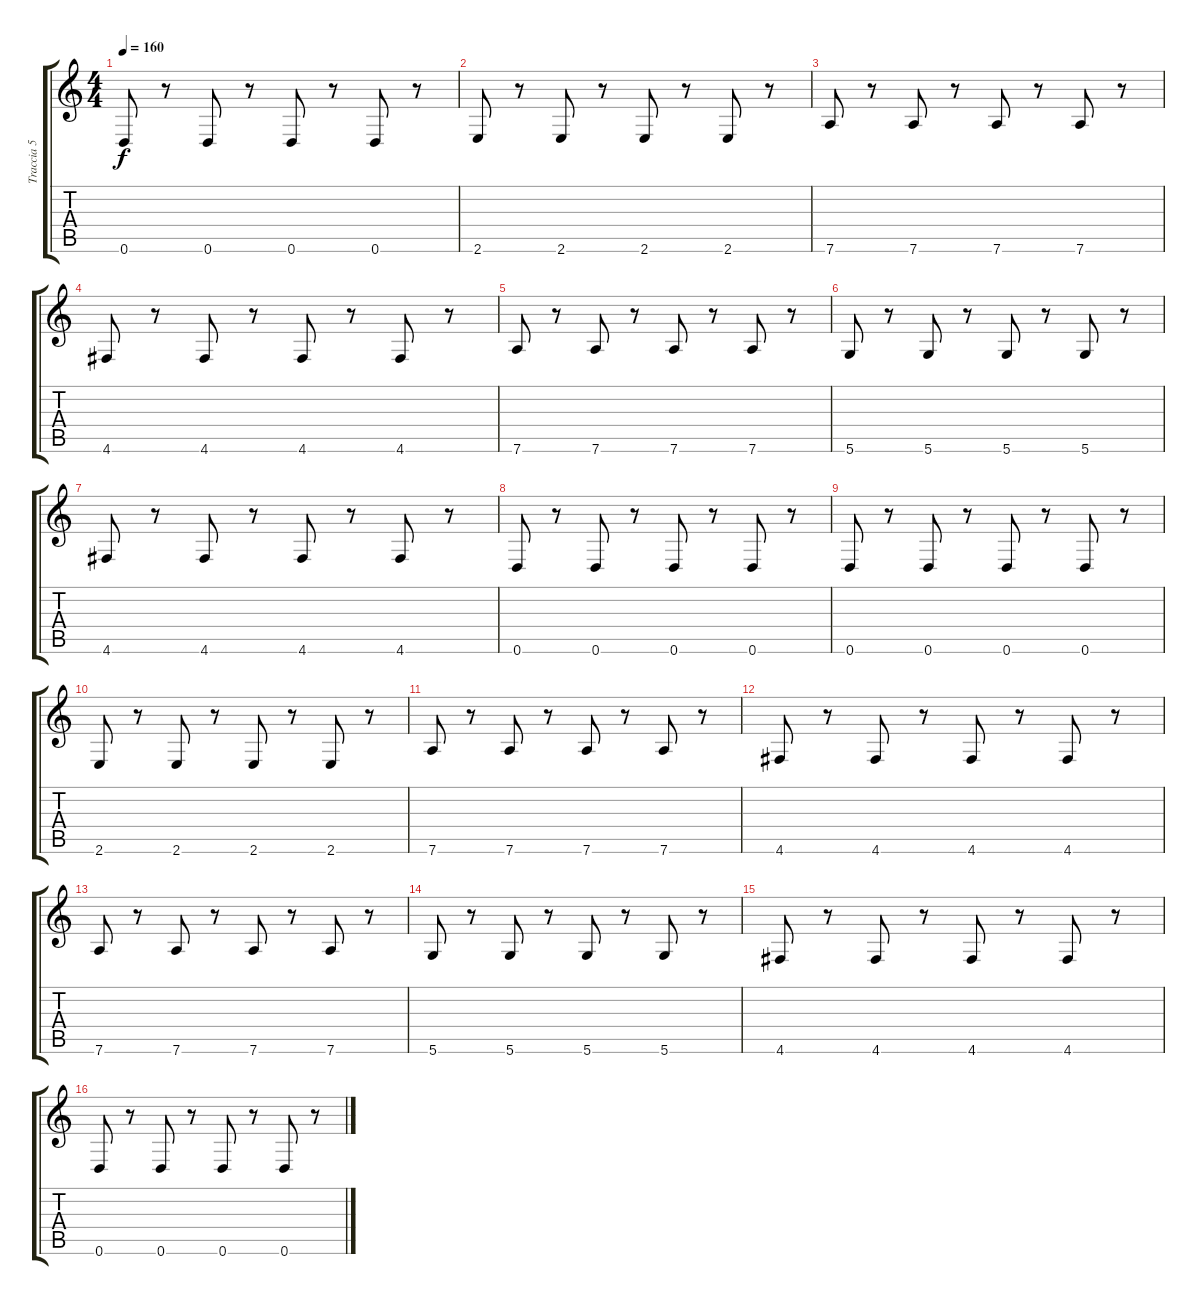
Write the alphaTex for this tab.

\track ("Traccia 5" "Traccia 5") {instrument synthbass1}
\staff {score tabs}
\tuning (D4 A3 F3 C3 G2 D2) {hide}
\ts (4 4)
\tempo 160
\clef g2
\ks c
0.6.8{dy f} r.8 0.6.8 r.8 0.6.8 r.8 0.6.8 r.8 |
2.6.8{volume 12} r.8 2.6.8 r.8 2.6.8 r.8 2.6.8 r.8 |
7.6.8{volume 11} r.8 7.6.8 r.8 7.6.8 r.8 7.6.8 r.8 |
4.6.8 r.8 4.6.8 r.8 4.6.8 r.8 4.6.8 r.8 |
7.6.8{volume 10} r.8 7.6.8 r.8 7.6.8 r.8 7.6.8 r.8 |
5.6.8{volume 9} r.8 5.6.8 r.8 5.6.8 r.8 5.6.8 r.8 |
4.6.8 r.8 4.6.8 r.8 4.6.8 r.8 4.6.8 r.8 |
0.6.8{volume 8} r.8 0.6.8 r.8 0.6.8 r.8 0.6.8 r.8 |
0.6.8{volume 7} r.8 0.6.8 r.8 0.6.8 r.8 0.6.8 r.8 |
2.6.8{volume 6} r.8 2.6.8 r.8 2.6.8 r.8 2.6.8 r.8 |
7.6.8{volume 5} r.8 7.6.8 r.8 7.6.8 r.8 7.6.8 r.8 |
4.6.8{volume 4} r.8 4.6.8 r.8 4.6.8 r.8 4.6.8 r.8 |
7.6.8{volume 3} r.8 7.6.8 r.8 7.6.8 r.8 7.6.8 r.8 |
5.6.8{volume 2} r.8 5.6.8 r.8 5.6.8 r.8 5.6.8 r.8 |
4.6.8{volume 1} r.8 4.6.8 r.8 4.6.8 r.8 4.6.8 r.8 |
0.6.8{volume 0} r.8 0.6.8 r.8 0.6.8 r.8 0.6.8 r.8
